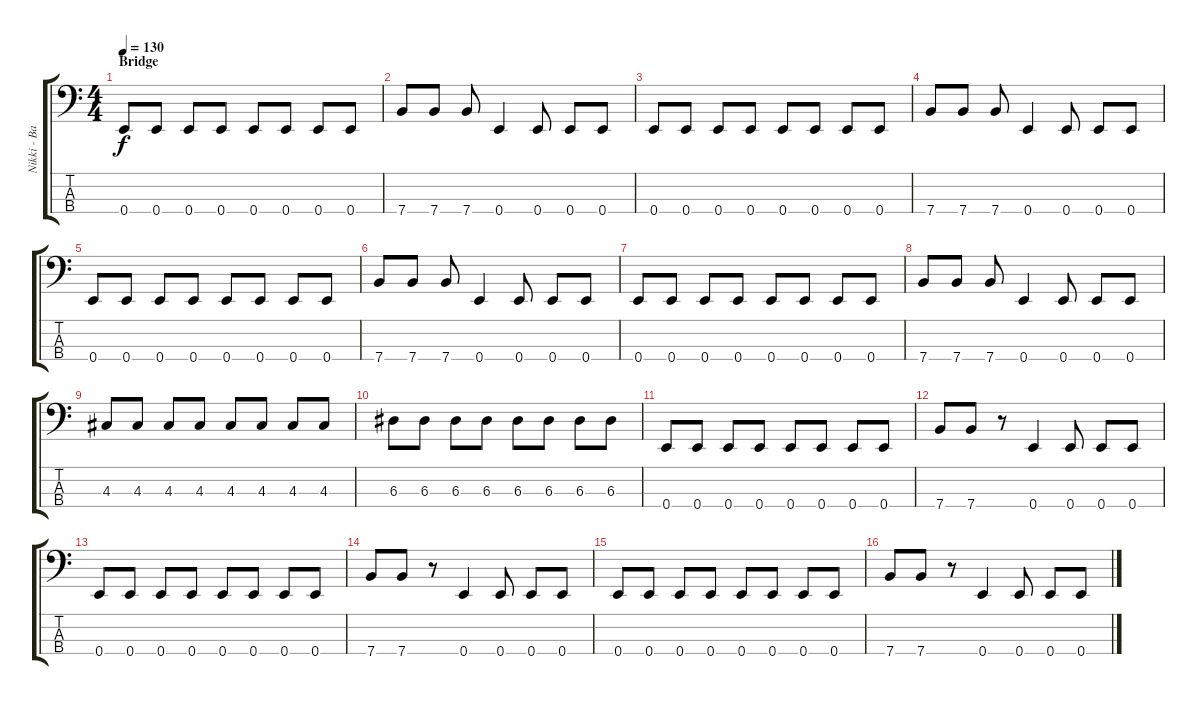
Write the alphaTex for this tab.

\track ("Nikki - Bass" "Nikki - Ba") {instrument electricbasspick}
\staff {score tabs}
\tuning (G2 D2 A1 E1) {hide}
\ts (4 4)
\section ("" "Bridge")
\tempo 130
\clef f4
\ks c
0.4.8{dy f} 0.4.8 0.4.8 0.4.8 0.4.8 0.4.8 0.4.8 0.4.8 |
7.4.8 7.4.8 7.4.8 0.4.4 0.4.8 0.4.8 0.4.8 |
0.4.8 0.4.8 0.4.8 0.4.8 0.4.8 0.4.8 0.4.8 0.4.8 |
7.4.8 7.4.8 7.4.8 0.4.4 0.4.8 0.4.8 0.4.8 |
0.4.8 0.4.8 0.4.8 0.4.8 0.4.8 0.4.8 0.4.8 0.4.8 |
7.4.8 7.4.8 7.4.8 0.4.4 0.4.8 0.4.8 0.4.8 |
0.4.8 0.4.8 0.4.8 0.4.8 0.4.8 0.4.8 0.4.8 0.4.8 |
7.4.8 7.4.8 7.4.8 0.4.4 0.4.8 0.4.8 0.4.8 |
4.3.8 4.3.8 4.3.8 4.3.8 4.3.8 4.3.8 4.3.8 4.3.8 |
6.3.8 6.3.8 6.3.8 6.3.8 6.3.8 6.3.8 6.3.8 6.3.8 |
0.4.8 0.4.8 0.4.8 0.4.8 0.4.8 0.4.8 0.4.8 0.4.8 |
7.4.8 7.4.8 r.8 0.4.4 0.4.8 0.4.8 0.4.8 |
0.4.8 0.4.8 0.4.8 0.4.8 0.4.8 0.4.8 0.4.8 0.4.8 |
7.4.8 7.4.8 r.8 0.4.4 0.4.8 0.4.8 0.4.8 |
0.4.8 0.4.8 0.4.8 0.4.8 0.4.8 0.4.8 0.4.8 0.4.8 |
7.4.8 7.4.8 r.8 0.4.4 0.4.8 0.4.8 0.4.8
